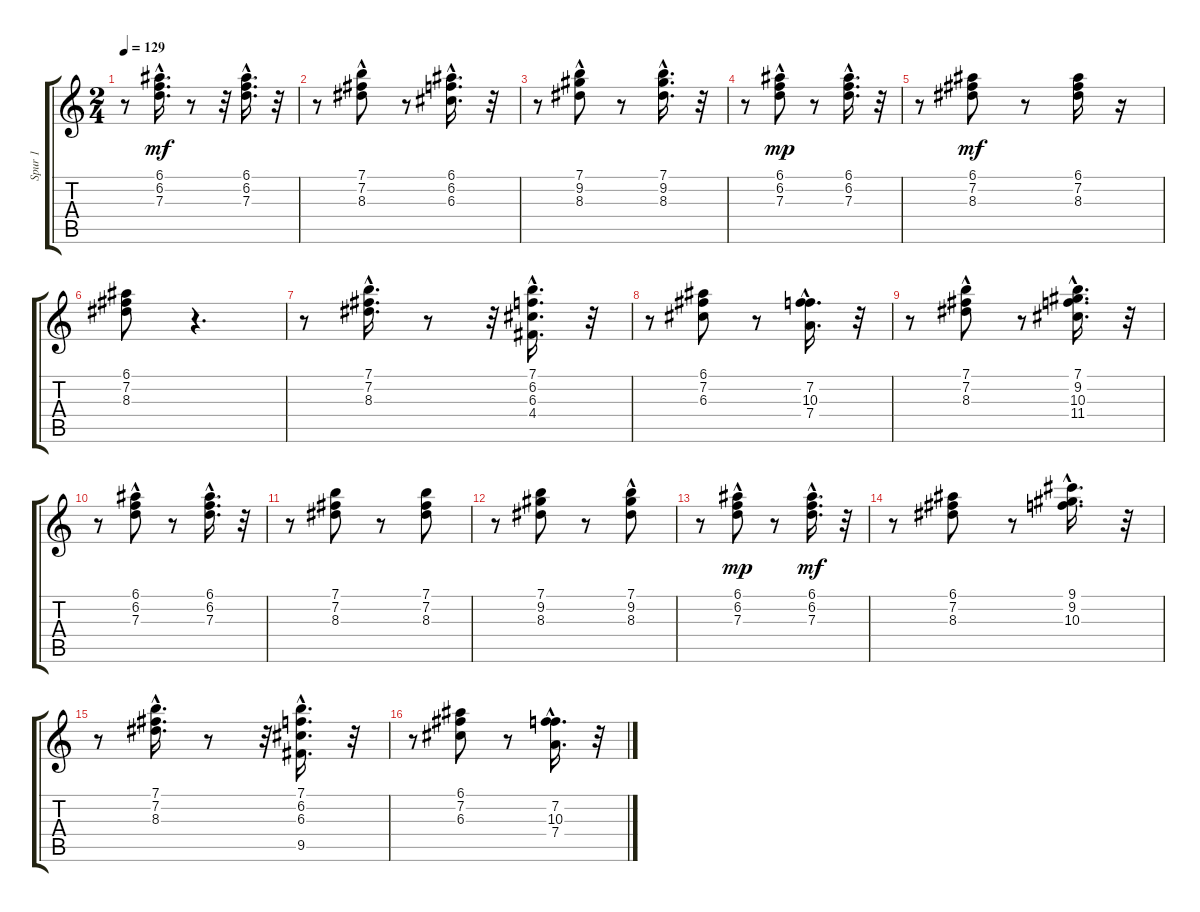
\track ("Spur 1" "Spur 1") {instrument acousticguitarnylon}
\staff {score tabs}
\tuning (E4 B3 G3 D3 A2 E2) {hide}
\ts (2 4)
\tempo 129
\clef g2
\ks c
r.8{dy mf} (6.1{hac} 6.2{hac} 7.3{hac}).16{d} r.8 r.32 (6.1 6.2{hac} 7.3{hac}).16{d} r.32 |
r.8 (7.1{hac} 7.2{hac} 8.3).8 r.8 (6.1{hac} 6.2{hac} 6.3{hac}).16{d} r.32 |
r.8 (7.1 9.2{hac} 8.3).8 r.8 (7.1 9.2{hac} 8.3{hac}).16{d} r.32 |
r.8 (6.1 6.2{hac} 7.3{hac}).8{dy mp} r.8 (6.1{hac} 6.2{hac} 7.3{hac}).16{d} r.32 |
r.8 (6.1 7.2 8.3).8{dy mf} r.8 (6.1 7.2 8.3).16 r.16 |
(6.1 7.2 8.3).8 r.4{d} |
r.8 (7.1{hac} 7.2{hac} 8.3{hac}).16{d} r.8 r.32 (7.1{hac} 6.2{hac} 6.3{hac} 4.4{hac}).16{d} r.32 |
r.8 (6.1 7.2 6.3).8 r.8 (7.2{hac} 10.3{hac} 7.4{hac}).16{d} r.32 |
r.8 (7.1{hac} 7.2{hac} 8.3).8 r.8 (7.1{hac} 9.2{hac} 10.3{hac} 11.4{hac}).16{d} r.32 |
r.8 (6.1 6.2{hac} 7.3).8 r.8 (6.1{hac} 6.2{hac} 7.3{hac}).16{d} r.32 |
r.8 (7.1 7.2 8.3).8 r.8 (7.1 7.2 8.3).8 |
r.8 (7.1 9.2 8.3).8 r.8 (7.1{hac} 9.2{hac} 8.3).8 |
r.8 (6.1 6.2{hac} 7.3).8{dy mp} r.8 (6.1{hac} 6.2{hac} 7.3{hac}).16{d dy mf} r.32 |
r.8 (6.1 7.2 8.3).8 r.8 (9.1{hac} 9.2{hac} 10.3{hac}).16{d} r.32 |
r.8 (7.1{hac} 7.2{hac} 8.3{hac}).16{d} r.8 r.32 (7.1{hac} 6.2{hac} 6.3{hac} 9.5{hac}).16{d} r.32 |
r.8 (6.1 7.2 6.3).8 r.8 (7.2{hac} 10.3{hac} 7.4{hac}).16{d} r.32
